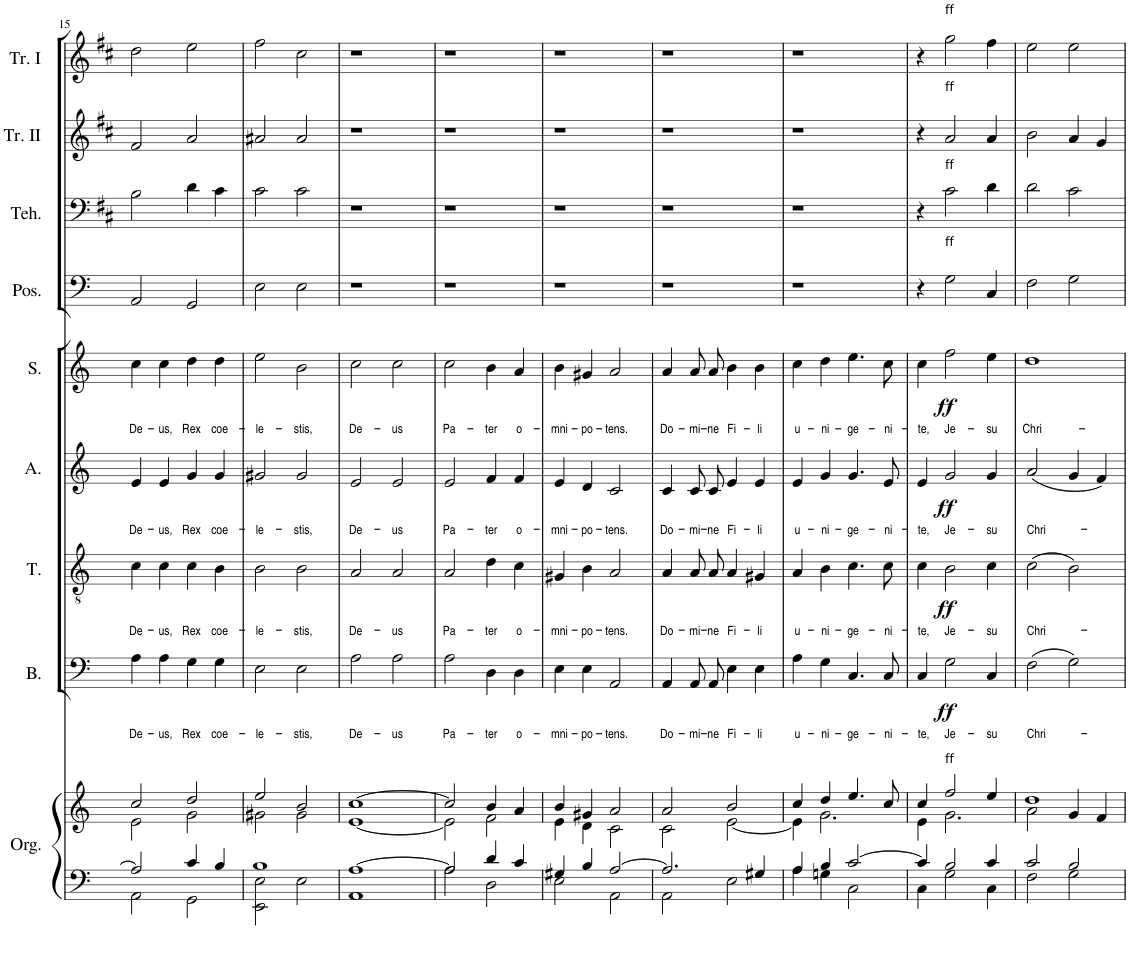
**kern	**kern	**kern	**text	**dynam	**kern	**text	**dynam	**kern	**text	**dynam	**kern	**text	**dynam	**kern	**kern	**kern	**kern
*part9	*part9	*part8	*part8	*part8	*part7	*part7	*part7	*part6	*part6	*part6	*part5	*part5	*part5	*part4	*part3	*part2	*part1
*staff10	*staff9	*staff8	*staff8	*staff8	*staff7	*staff7	*staff7	*staff6	*staff6	*staff6	*staff5	*staff5	*staff5	*staff4	*staff3	*staff2	*staff1
*I"Orgel	*	*I"Bass	*	*	*I"Tenor	*	*	*I"Alt	*	*	*I"Sopran	*	*	*I"Posaune	*I"Tenorhorn in B	*I"Trompete II in B	*I"Trompete I in B
*I'Org.	*	*I'B.	*	*	*I'T.	*	*	*I'A.	*	*	*I'S.	*	*	*I'Pos.	*I'Teh.	*I'Tr. II	*I'Tr. I
!!LO:PB:g=z
*clefF4	*clefG2	*clefF4	*	*	*clefGv2	*	*	*clefG2	*	*	*clefG2	*	*	*clefF4	*clefF4	*clefG2	*clefG2
*	*	*	*	*	*Trd7c12	*	*	*	*	*	*	*	*	*	*Trd1c2	*Trd1c2	*Trd1c2
*k[]	*k[]	*k[]	*	*	*k[]	*	*	*k[]	*	*	*k[]	*	*	*k[]	*k[f#c#]	*k[f#c#]	*k[f#c#]
*	*	*	*	*	*	*	*	*	*	*	*	*	*	*	*D:	*D:	*D:
*M4/4	*M4/4	*M4/4	*	*	*M4/4	*	*	*M4/4	*	*	*M4/4	*	*	*M4/4	*M4/4	*M4/4	*M4/4
*met(c)	*met(c)	*met(c)	*	*	*met(c)	*	*	*met(c)	*	*	*met(c)	*	*	*met(c)	*met(c)	*met(c)	*met(c)
=15	=15	=15	=15	=15	=15	=15	=15	=15	=15	=15	=15	=15	=15	=15	=15	=15	=15
*^	*^	*	*	*	*	*	*	*	*	*	*	*	*	*	*	*	*
!	!	!	!	!	!LO:LY:b	!	!	!LO:LY:b	!	!	!LO:LY:b	!	!	!LO:LY:b	!	!	!	!	!
2A/]	2AA\	2cc/	2e\	4A\	De-	.	4c\	De-	.	4e/	De-	.	4cc\	De-	.	2AA/	2B\	2f#/	2dd\
!	!	!	!	!	!LO:LY:b	!	!	!LO:LY:b	!	!	!LO:LY:b	!	!	!LO:LY:b	!	!	!	!	!
.	.	.	.	4A\	-us,	.	4c\	-us,	.	4e/	-us,	.	4cc\	-us,	.	.	.	.	.
!	!	!	!	!	!LO:LY:b	!	!	!LO:LY:b	!	!	!LO:LY:b	!	!	!LO:LY:b	!	!	!	!	!
4c/	2GG\	2dd/	2g\	4G\	Rex	.	4c\	Rex	.	4g/	Rex	.	4dd\	Rex	.	2GG/	4d\	2a/	2ee\
!	!	!	!	!	!LO:LY:b	!	!	!LO:LY:b	!	!	!LO:LY:b	!	!	!LO:LY:b	!	!	!	!	!
4B/	.	.	.	4G\	coe-	.	4B\	coe-	.	4g/	coe-	.	4dd\	coe-	.	.	4c#\	.	.
=16	=16	=16	=16	=16	=16	=16	=16	=16	=16	=16	=16	=16	=16	=16	=16	=16	=16	=16	=16
!	!	!	!	!	!LO:LY:b	!	!	!LO:LY:b	!	!	!LO:LY:b	!	!	!LO:LY:b	!	!	!	!	!
1B	2EE\ 2E\	2ee/	2g#X\	2E\	-le-	.	2B\	-le-	.	2g#X/	-le-	.	2ee\	-le-	.	2E\	2c#\	2a#X/	2ff#\
!	!	!	!	!	!LO:LY:b	!	!	!LO:LY:b	!	!	!LO:LY:b	!	!	!LO:LY:b	!	!	!	!	!
.	2E\	2b/	2g#\	2E\	-stis,	.	2B\	-stis,	.	2g#/	-stis,	.	2b\	-stis,	.	2E\	2c#\	2a#/	2cc#\
=17	=17	=17	=17	=17	=17	=17	=17	=17	=17	=17	=17	=17	=17	=17	=17	=17	=17	=17	=17
!	!	!	!	!	!LO:LY:b	!	!	!LO:LY:b	!	!	!LO:LY:b	!	!	!LO:LY:b	!	!	!	!	!
[1A	1AA	[1cc	[1e	2A\	De-	.	2A/	De-	.	2e/	De-	.	2cc\	De-	.	1r	1r	1r	1r
!	!	!	!	!	!LO:LY:b	!	!	!LO:LY:b	!	!	!LO:LY:b	!	!	!LO:LY:b	!	!	!	!	!
.	.	.	.	2A\	-us	.	2A/	-us	.	2e/	-us	.	2cc\	-us	.	.	.	.	.
=18	=18	=18	=18	=18	=18	=18	=18	=18	=18	=18	=18	=18	=18	=18	=18	=18	=18	=18	=18
!	!	!	!	!	!LO:LY:b	!	!	!LO:LY:b	!	!	!LO:LY:b	!	!	!LO:LY:b	!	!	!	!	!
2A/]	2A\	2cc/]	2e\]	2A\	Pa-	.	2A/	Pa-	.	2e/	Pa-	.	2cc\	Pa-	.	1r	1r	1r	1r
!	!	!	!	!	!LO:LY:b	!	!	!LO:LY:b	!	!	!LO:LY:b	!	!	!LO:LY:b	!	!	!	!	!
4d/	2D\	4b/	2f\	4D\	-ter	.	4d\	-ter	.	4f/	-ter	.	4b\	-ter	.	.	.	.	.
!	!	!	!	!	!LO:LY:b	!	!	!LO:LY:b	!	!	!LO:LY:b	!	!	!LO:LY:b	!	!	!	!	!
4c/	.	4a/	.	4D\	o-	.	4c\	o-	.	4f/	o-	.	4a/	o-	.	.	.	.	.
=19	=19	=19	=19	=19	=19	=19	=19	=19	=19	=19	=19	=19	=19	=19	=19	=19	=19	=19	=19
!	!	!	!	!	!LO:LY:b	!	!	!LO:LY:b	!	!	!LO:LY:b	!	!	!LO:LY:b	!	!	!	!	!
4G#X/	2E\	4b/	4e\	4E\	-mni-	.	4G#X/	-mni-	.	4e/	-mni-	.	4b\	-mni-	.	1r	1r	1r	1r
!	!	!	!	!	!LO:LY:b	!	!	!LO:LY:b	!	!	!LO:LY:b	!	!	!LO:LY:b	!	!	!	!	!
4B/	.	4g#X/	4d\	4E\	-po-	.	4B\	-po-	.	4d/	-po-	.	4g#X/	-po-	.	.	.	.	.
!	!	!	!	!	!LO:LY:b	!	!	!LO:LY:b	!	!	!LO:LY:b	!	!	!LO:LY:b	!	!	!	!	!
[2A/	2AA\	2a/	2c\	2AA/	-tens.	.	2A/	-tens.	.	2c/	-tens.	.	2a/	-tens.	.	.	.	.	.
=20	=20	=20	=20	=20	=20	=20	=20	=20	=20	=20	=20	=20	=20	=20	=20	=20	=20	=20	=20
!	!	!	!	!	!LO:LY:b	!	!	!LO:LY:b	!	!	!LO:LY:b	!	!	!LO:LY:b	!	!	!	!	!
2.A/]	2AA\	2a/	2c\	4AA/	Do-	.	4A/	Do-	.	4c/	Do-	.	4a/	Do-	.	1r	1r	1r	1r
!	!	!	!	!	!LO:LY:b	!	!	!LO:LY:b	!	!	!LO:LY:b	!	!	!LO:LY:b	!	!	!	!	!
.	.	.	.	8AA/L	-mi-	.	8A/L	-mi-	.	8c/L	-mi-	.	8a/L	-mi-	.	.	.	.	.
!	!	!	!	!	!LO:LY:b	!	!	!LO:LY:b	!	!	!LO:LY:b	!	!	!LO:LY:b	!	!	!	!	!
.	.	.	.	8AA/J	-ne	.	8A/J	-ne	.	8c/J	-ne	.	8a/J	-ne	.	.	.	.	.
!	!	!	!	!	!LO:LY:b	!	!	!LO:LY:b	!	!	!LO:LY:b	!	!	!LO:LY:b	!	!	!	!	!
.	2E\	2b/	[2e\	4E\	Fi-	.	4A/	Fi-	.	4e/	Fi-	.	4b\	Fi-	.	.	.	.	.
!	!	!	!	!	!LO:LY:b	!	!	!LO:LY:b	!	!	!LO:LY:b	!	!	!LO:LY:b	!	!	!	!	!
4G#X/	.	.	.	4E\	-li	.	4G#X/	-li	.	4e/	-li	.	4b\	-li	.	.	.	.	.
=21	=21	=21	=21	=21	=21	=21	=21	=21	=21	=21	=21	=21	=21	=21	=21	=21	=21	=21	=21
!	!	!	!	!	!LO:LY:b	!	!	!LO:LY:b	!	!	!LO:LY:b	!	!	!LO:LY:b	!	!	!	!	!
4A/	4A\	4cc/	4e\]	4A\	u-	.	4A/	u-	.	4e/	u-	.	4cc\	u-	.	1r	1r	1r	1r
!	!	!	!	!	!LO:LY:b	!	!	!LO:LY:b	!	!	!LO:LY:b	!	!	!LO:LY:b	!	!	!	!	!
4B/	4Gn\	4dd/	2.g\	4G\	-ni-	.	4B\	-ni-	.	4g/	-ni-	.	4dd\	-ni-	.	.	.	.	.
!	!	!	!	!	!LO:LY:b	!	!	!LO:LY:b	!	!	!LO:LY:b	!	!	!LO:LY:b	!	!	!	!	!
[2c/	2C\	4.ee/	.	4.C/	-ge-	.	4.c\	-ge-	.	4.g/	-ge-	.	4.ee\	-ge-	.	.	.	.	.
!	!	!	!	!	!LO:LY:b	!	!	!LO:LY:b	!	!	!LO:LY:b	!	!	!LO:LY:b	!	!	!	!	!
.	.	8cc/	.	8C/	-ni-	.	8c\	-ni-	.	8e/	-ni-	.	8cc\	-ni-	.	.	.	.	.
=22	=22	=22	=22	=22	=22	=22	=22	=22	=22	=22	=22	=22	=22	=22	=22	=22	=22	=22	=22
!	!	!	!	!	!LO:LY:b	!	!	!LO:LY:b	!	!	!LO:LY:b	!	!	!LO:LY:b	!	!	!	!	!
4c/]	4C\	4cc/	4e\	4C/	-te,	.	4c\	-te,	.	4e/	-te,	.	4cc\	-te,	.	4r	4r	4r	4r
!	!	!	!	!	!	!	!	!	!	!	!	!	!	!	!	!	!	!	!LO:TX:a:t=ff
!	!	!	!	!	!	!	!	!	!	!	!	!	!	!	!	!	!	!LO:TX:a:t=ff	!
!	!	!	!	!	!	!	!	!	!	!	!	!	!	!	!	!	!LO:TX:a:t=ff	!	!
!	!	!	!	!	!	!	!	!	!	!	!	!	!	!	!	!LO:TX:a:t=ff	!	!	!
!	!	!LO:TX:a:t=ff	!	!	!	!	!	!	!	!	!	!	!	!	!	!	!	!	!
!	!	!	!	!	!LO:LY:b	!LO:DY:b	!	!LO:LY:b	!LO:DY:b	!	!LO:LY:b	!LO:DY:b	!	!LO:LY:b	!LO:DY:b	!	!	!	!
2B/	2G\	2ff/	2.g\	2G\	Je-	ff	2B\	Je-	ff	2g/	Je-	ff	2ff\	Je-	ff	2G\	2c#\	2a/	2gg\
!	!	!	!	!	!LO:LY:b	!	!	!LO:LY:b	!	!	!LO:LY:b	!	!	!LO:LY:b	!	!	!	!	!
4c/	4C\	4ee/	.	4C/	-su	.	4c\	-su	.	4g/	-su	.	4ee\	-su	.	4C/	4d\	4a/	4ff#\
=23	=23	=23	=23	=23	=23	=23	=23	=23	=23	=23	=23	=23	=23	=23	=23	=23	=23	=23	=23
!	!	!	!	!	!LO:LY:b	!	!	!LO:LY:b	!	!	!LO:LY:b	!	!	!LO:LY:b	!	!	!	!	!
2c/	2F\	1dd	2a\	(2F\	Chri-	.	(2c\	Chri-	.	(2a/	Chri-	.	1dd	Chri-	.	2F\	2d\	2b\	2ee\
2B/	2G\	.	4g/	2G\)	.	.	2B\)	.	.	4g/	.	.	.	.	.	2G\	2c#\	4a/	2ee\
.	.	.	4f/	.	.	.	.	.	.	4f/)	.	.	.	.	.	.	.	4g/	.
*v	*v	*	*	*	*	*	*	*	*	*	*	*	*	*	*	*	*	*	*
*	*v	*v	*	*	*	*	*	*	*	*	*	*	*	*	*	*	*	*
=	=	=	=	=	=	=	=	=	=	=	=	=	=	=	=	=	=
*-	*-	*-	*-	*-	*-	*-	*-	*-	*-	*-	*-	*-	*-	*-	*-	*-	*-
